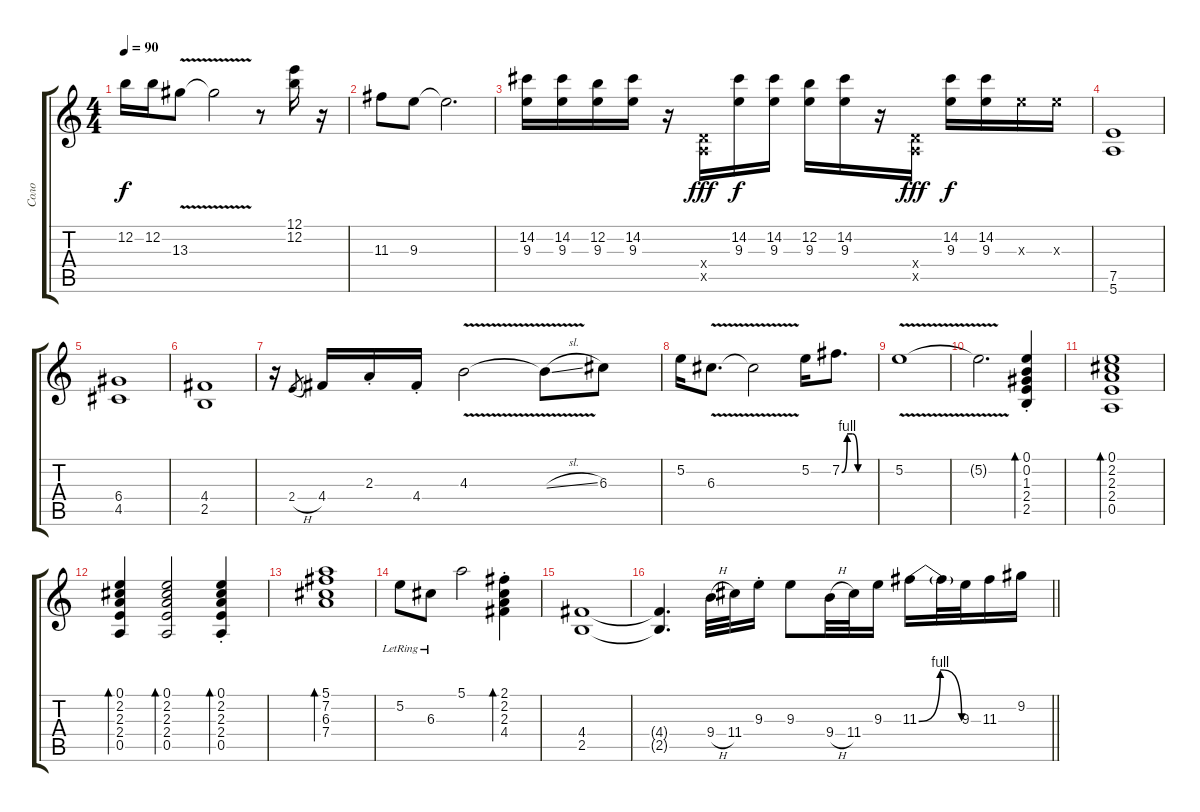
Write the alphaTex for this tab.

\track ("Соло" "Соло") {instrument electricguitarjazz}
\staff {score tabs}
\tuning (E4 B3 G3 D3 A2 E2) {hide}
\ts (4 4)
\tempo 90
\clef g2
\ks c
12.2.16{dy f} 12.2.16 13.3{v}.8 13.3{t}.2 r.8 (12.1 12.2).16 r.16 |
11.3.8 9.3.8 9.3{t}.2{d} |
(14.2 9.3).16 (14.2 9.3).16 (12.2 9.3).16 (14.2 9.3).16 r.16 (0.4{x} 0.5{x}).16{dy fff} (14.2 9.3).16{dy f} (14.2 9.3).16 (12.2 9.3).16 (14.2 9.3).16 r.16 (0.4{x} 0.5{x}).16{dy fff} (14.2 9.3).16{dy f} (14.2 9.3).16 9.3{x}.16 9.3{x}.16 |
(7.5 5.6).1 |
(6.4 4.5).1 |
(4.4 2.5).1 |
r.16 2.4{h}.8{gr} 4.4.16 2.3{st}.16 4.4{st}.16 4.3{v}.2 4.3{sl t}.8 6.3.8 |
5.2.16 6.3{v}.8{d} 6.3{t}.2 5.2.16 7.2{be (custom 0 0 10 4 20 4 30 0 60 0)}.8{d} |
5.2{v}.1 |
5.2{t}.2{d} (0.1{st} 0.2{st} 1.3{st} 2.4{st} 2.5{st}).4{bd 60 instrument electricguitarjazz} |
(0.1 2.2 2.3 2.4 0.5).1{bd 240} |
(0.1 2.2 2.3 2.4 0.5).4{bd 120} (0.1 2.2 2.3 2.4 0.5).2{bd 120} (0.1{st} 2.2{st} 2.3{st} 2.4{st} 0.5{st}).4{bd 120} |
(5.1 7.2 6.3 7.4).1{bd 240} |
5.2{lr}.8 6.3{lr}.8 5.1.2 (2.1{st} 2.2{st} 2.3{st} 4.4{st}).4{bd 60} |
(4.4 2.5).1{instrument distortionguitar} |
\barLineRight lightlight
(4.4{t} 2.5{t}).4{d} 9.4{h}.32 11.4.32 9.3{st}.16 9.3.8 9.4{h}.32 11.4.32 9.3.16 11.3{be (bendrelease 0 0 10 4 29 4 60 0)}.16 11.3{t}.32 9.3.32 11.3.16 9.2.16
